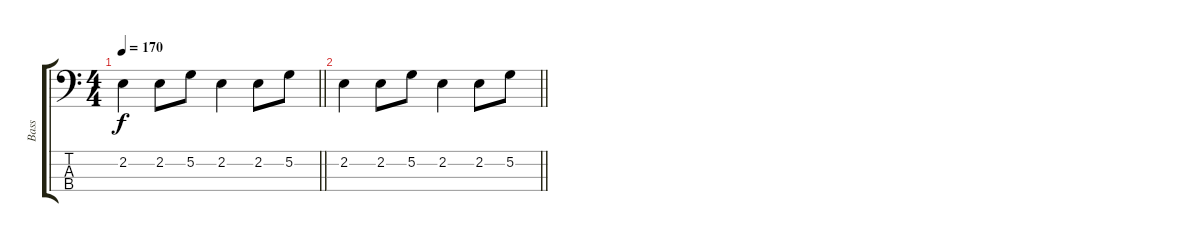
\track ("Bass" "Bass") {instrument electricbassfinger}
\staff {score tabs}
\tuning (G2 D2 A1 E1) {hide}
\ts (4 4)
\tempo 170
\clef f4
\barLineRight lightlight
\ks c
2.2.4{dy f} 2.2.8 5.2.8 2.2.4 2.2.8 5.2.8 |
\barLineRight lightlight
2.2.4 2.2.8 5.2.8 2.2.4 2.2.8 5.2.8
